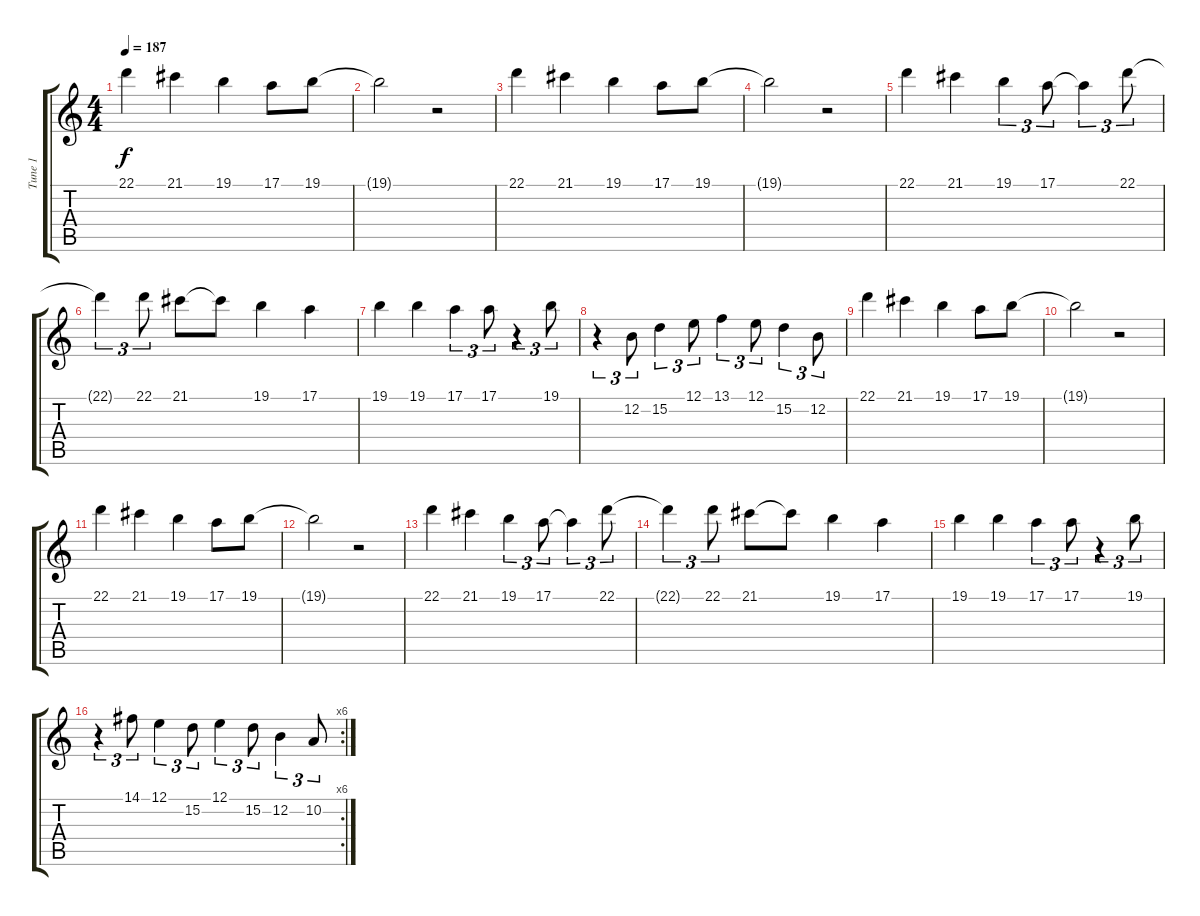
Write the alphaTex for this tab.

\track ("Tune 1" "Tune 1") {instrument acousticgrandpiano}
\staff {score tabs}
\tuning (E4 B3 G3 D3 A2 E2) {hide}
\ts (4 4)
\tempo 187
\clef g2
\ks c
22.1.4{dy f} 21.1.4 19.1.4 17.1.8 19.1.8 |
19.1{t}.2 r.2 |
22.1.4 21.1.4 19.1.4 17.1.8 19.1.8 |
19.1{t}.2 r.2 |
22.1.4 21.1.4 19.1.4{tu (3 2)} 17.1.8{tu (3 2)} 17.1{t}.4{tu (3 2)} 22.1.8{tu (3 2)} |
22.1{t}.4{tu (3 2)} 22.1.8{tu (3 2)} 21.1.8 21.1{t}.8 19.1.4 17.1.4 |
19.1.4 19.1.4 17.1.4{tu (3 2)} 17.1.8{tu (3 2)} r.4{tu (3 2)} 19.1.8{tu (3 2)} |
r.4{tu (3 2)} 12.2.8{tu (3 2)} 15.2.4{tu (3 2)} 12.1.8{tu (3 2)} 13.1.4{tu (3 2)} 12.1.8{tu (3 2)} 15.2.4{tu (3 2)} 12.2.8{tu (3 2)} |
22.1.4 21.1.4 19.1.4 17.1.8 19.1.8 |
19.1{t}.2 r.2 |
22.1.4 21.1.4 19.1.4 17.1.8 19.1.8 |
19.1{t}.2 r.2 |
22.1.4 21.1.4 19.1.4{tu (3 2)} 17.1.8{tu (3 2)} 17.1{t}.4{tu (3 2)} 22.1.8{tu (3 2)} |
22.1{t}.4{tu (3 2)} 22.1.8{tu (3 2)} 21.1.8 21.1{t}.8 19.1.4 17.1.4 |
19.1.4 19.1.4 17.1.4{tu (3 2)} 17.1.8{tu (3 2)} r.4{tu (3 2)} 19.1.8{tu (3 2)} |
\rc 6
r.4{tu (3 2)} 14.1.8{tu (3 2)} 12.1.4{tu (3 2)} 15.2.8{tu (3 2)} 12.1.4{tu (3 2)} 15.2.8{tu (3 2)} 12.2.4{tu (3 2)} 10.2.8{tu (3 2)}
